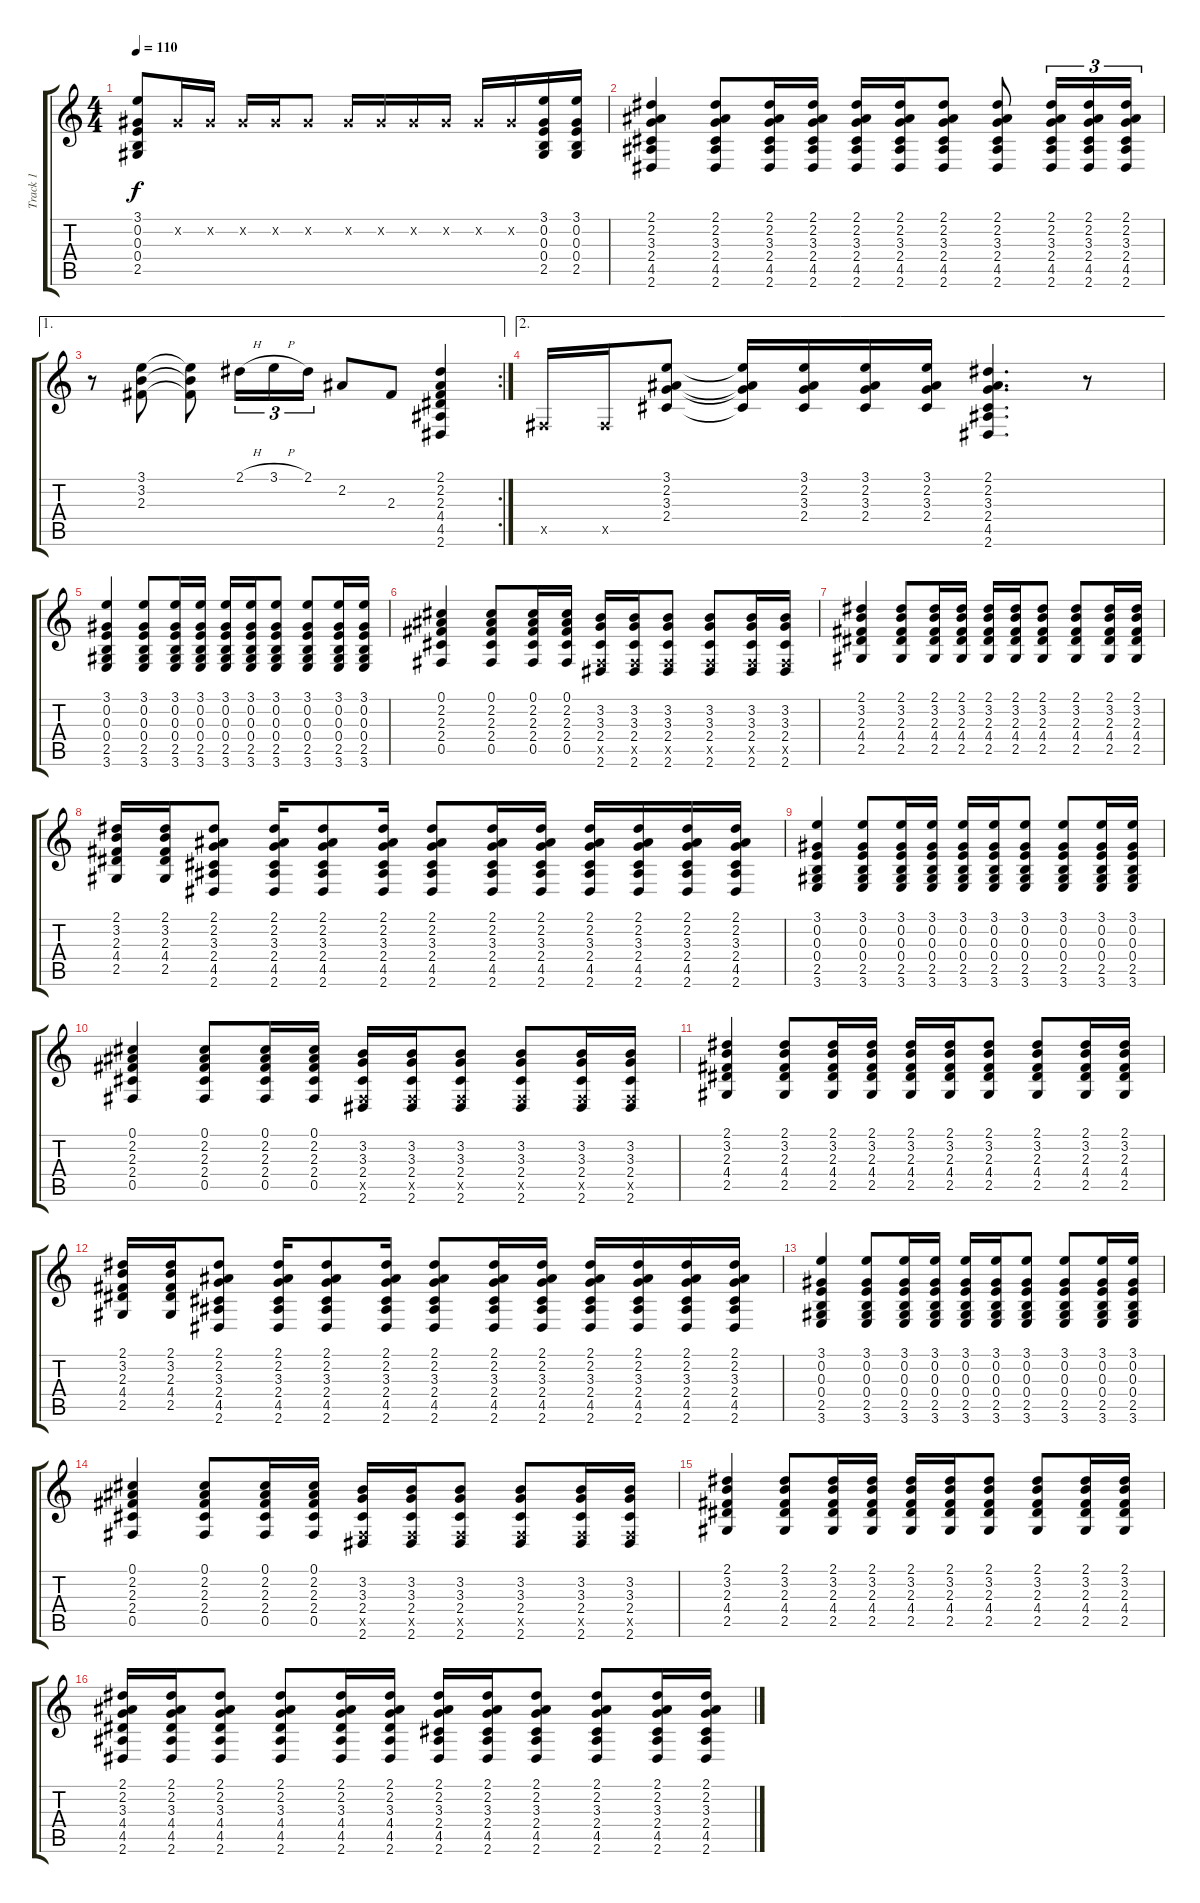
\track ("Track 1" "Track 1") {instrument acousticguitarsteel}
\staff {score tabs}
\tuning (Db4 Ab3 E3 B2 Gb2 Db2) {hide}
\ts (4 4)
\tempo 110
\clef g2
\ks c
(3.1 0.2 0.3 0.4 2.5).8{dy f} 0.2{x}.16 0.2{x}.16 0.2{x}.16 0.2{x}.16 0.2{x}.8 0.2{x}.16 0.2{x}.16 0.2{x}.16 0.2{x}.16 0.2{x}.16 0.2{x}.16 (3.1 0.2 0.3 0.4 2.5).16 (3.1 0.2 0.3 0.4 2.5).16 |
(2.1 2.2 3.3 2.4 4.5 2.6).4 (2.1 2.2 3.3 2.4 4.5 2.6).8 (2.1 2.2 3.3 2.4 4.5 2.6).16 (2.1 2.2 3.3 2.4 4.5 2.6).16 (2.1 2.2 3.3 2.4 4.5 2.6).16 (2.1 2.2 3.3 2.4 4.5 2.6).16 (2.1 2.2 3.3 2.4 4.5 2.6).8 (2.1 2.2 3.3 2.4 4.5 2.6).8 (2.1 2.2 3.3 2.4 4.5 2.6).16{tu (3 2)} (2.1 2.2 3.3 2.4 4.5 2.6).16{tu (3 2)} (2.1 2.2 3.3 2.4 4.5 2.6).16{tu (3 2)} |
\ae 1
\rc 2
r.8 (3.1 3.2 2.3).8 (3.1{t} 3.2{t} 2.3{t}).8 2.1{h}.16{tu (3 2)} 3.1{h}.16{tu (3 2)} 2.1.16{tu (3 2)} 2.2.8 2.3.8 (2.1 2.2 2.3 4.4 4.5 2.6).4 |
\ae 2
0.5{x}.16 0.5{x}.16 (3.1 2.2 3.3 2.4).8 (3.1{t} 2.2{t} 3.3{t} 2.4{t}).16 (3.1 2.2 3.3 2.4).16 (3.1 2.2 3.3 2.4).16 (3.1 2.2 3.3 2.4).16 (2.1 2.2 3.3 2.4 4.5 2.6).4{d} r.8 |
(3.1 0.2 0.3 0.4 2.5 3.6).4 (3.1 0.2 0.3 0.4 2.5 3.6).8 (3.1 0.2 0.3 0.4 2.5 3.6).16 (3.1 0.2 0.3 0.4 2.5 3.6).16 (3.1 0.2 0.3 0.4 2.5 3.6).16 (3.1 0.2 0.3 0.4 2.5 3.6).16 (3.1 0.2 0.3 0.4 2.5 3.6).8 (3.1 0.2 0.3 0.4 2.5 3.6).8 (3.1 0.2 0.3 0.4 2.5 3.6).16 (3.1 0.2 0.3 0.4 2.5 3.6).16 |
(0.1 2.2 2.3 2.4 0.5).4 (0.1 2.2 2.3 2.4 0.5).8 (0.1 2.2 2.3 2.4 0.5).16 (0.1 2.2 2.3 2.4 0.5).16 (3.2 3.3 2.4 0.5{x} 2.6).16 (3.2 3.3 2.4 0.5{x} 2.6).16 (3.2 3.3 2.4 0.5{x} 2.6).8 (3.2 3.3 2.4 0.5{x} 2.6).8 (3.2 3.3 2.4 0.5{x} 2.6).16 (3.2 3.3 2.4 0.5{x} 2.6).16 |
(2.1 3.2 2.3 4.4 2.5).4 (2.1 3.2 2.3 4.4 2.5).8 (2.1 3.2 2.3 4.4 2.5).16 (2.1 3.2 2.3 4.4 2.5).16 (2.1 3.2 2.3 4.4 2.5).16 (2.1 3.2 2.3 4.4 2.5).16 (2.1 3.2 2.3 4.4 2.5).8 (2.1 3.2 2.3 4.4 2.5).8 (2.1 3.2 2.3 4.4 2.5).16 (2.1 3.2 2.3 4.4 2.5).16 |
(2.1 3.2 2.3 4.4 2.5).16 (2.1 3.2 2.3 4.4 2.5).16 (2.1 2.2 3.3 2.4 4.5 2.6).8 (2.1 2.2 3.3 2.4 4.5 2.6).16 (2.1 2.2 3.3 2.4 4.5 2.6).8 (2.1 2.2 3.3 2.4 4.5 2.6).16 (2.1 2.2 3.3 2.4 4.5 2.6).8 (2.1 2.2 3.3 2.4 4.5 2.6).16 (2.1 2.2 3.3 2.4 4.5 2.6).16 (2.1 2.2 3.3 2.4 4.5 2.6).16 (2.1 2.2 3.3 2.4 4.5 2.6).16 (2.1 2.2 3.3 2.4 4.5 2.6).16 (2.1 2.2 3.3 2.4 4.5 2.6).16 |
(3.1 0.2 0.3 0.4 2.5 3.6).4 (3.1 0.2 0.3 0.4 2.5 3.6).8 (3.1 0.2 0.3 0.4 2.5 3.6).16 (3.1 0.2 0.3 0.4 2.5 3.6).16 (3.1 0.2 0.3 0.4 2.5 3.6).16 (3.1 0.2 0.3 0.4 2.5 3.6).16 (3.1 0.2 0.3 0.4 2.5 3.6).8 (3.1 0.2 0.3 0.4 2.5 3.6).8 (3.1 0.2 0.3 0.4 2.5 3.6).16 (3.1 0.2 0.3 0.4 2.5 3.6).16 |
(0.1 2.2 2.3 2.4 0.5).4 (0.1 2.2 2.3 2.4 0.5).8 (0.1 2.2 2.3 2.4 0.5).16 (0.1 2.2 2.3 2.4 0.5).16 (3.2 3.3 2.4 0.5{x} 2.6).16 (3.2 3.3 2.4 0.5{x} 2.6).16 (3.2 3.3 2.4 0.5{x} 2.6).8 (3.2 3.3 2.4 0.5{x} 2.6).8 (3.2 3.3 2.4 0.5{x} 2.6).16 (3.2 3.3 2.4 0.5{x} 2.6).16 |
(2.1 3.2 2.3 4.4 2.5).4 (2.1 3.2 2.3 4.4 2.5).8 (2.1 3.2 2.3 4.4 2.5).16 (2.1 3.2 2.3 4.4 2.5).16 (2.1 3.2 2.3 4.4 2.5).16 (2.1 3.2 2.3 4.4 2.5).16 (2.1 3.2 2.3 4.4 2.5).8 (2.1 3.2 2.3 4.4 2.5).8 (2.1 3.2 2.3 4.4 2.5).16 (2.1 3.2 2.3 4.4 2.5).16 |
(2.1 3.2 2.3 4.4 2.5).16 (2.1 3.2 2.3 4.4 2.5).16 (2.1 2.2 3.3 2.4 4.5 2.6).8 (2.1 2.2 3.3 2.4 4.5 2.6).16 (2.1 2.2 3.3 2.4 4.5 2.6).8 (2.1 2.2 3.3 2.4 4.5 2.6).16 (2.1 2.2 3.3 2.4 4.5 2.6).8 (2.1 2.2 3.3 2.4 4.5 2.6).16 (2.1 2.2 3.3 2.4 4.5 2.6).16 (2.1 2.2 3.3 2.4 4.5 2.6).16 (2.1 2.2 3.3 2.4 4.5 2.6).16 (2.1 2.2 3.3 2.4 4.5 2.6).16 (2.1 2.2 3.3 2.4 4.5 2.6).16 |
(3.1 0.2 0.3 0.4 2.5 3.6).4 (3.1 0.2 0.3 0.4 2.5 3.6).8 (3.1 0.2 0.3 0.4 2.5 3.6).16 (3.1 0.2 0.3 0.4 2.5 3.6).16 (3.1 0.2 0.3 0.4 2.5 3.6).16 (3.1 0.2 0.3 0.4 2.5 3.6).16 (3.1 0.2 0.3 0.4 2.5 3.6).8 (3.1 0.2 0.3 0.4 2.5 3.6).8 (3.1 0.2 0.3 0.4 2.5 3.6).16 (3.1 0.2 0.3 0.4 2.5 3.6).16 |
(0.1 2.2 2.3 2.4 0.5).4 (0.1 2.2 2.3 2.4 0.5).8 (0.1 2.2 2.3 2.4 0.5).16 (0.1 2.2 2.3 2.4 0.5).16 (3.2 3.3 2.4 0.5{x} 2.6).16 (3.2 3.3 2.4 0.5{x} 2.6).16 (3.2 3.3 2.4 0.5{x} 2.6).8 (3.2 3.3 2.4 0.5{x} 2.6).8 (3.2 3.3 2.4 0.5{x} 2.6).16 (3.2 3.3 2.4 0.5{x} 2.6).16 |
(2.1 3.2 2.3 4.4 2.5).4 (2.1 3.2 2.3 4.4 2.5).8 (2.1 3.2 2.3 4.4 2.5).16 (2.1 3.2 2.3 4.4 2.5).16 (2.1 3.2 2.3 4.4 2.5).16 (2.1 3.2 2.3 4.4 2.5).16 (2.1 3.2 2.3 4.4 2.5).8 (2.1 3.2 2.3 4.4 2.5).8 (2.1 3.2 2.3 4.4 2.5).16 (2.1 3.2 2.3 4.4 2.5).16 |
(2.1 2.2 3.3 4.4 4.5 2.6).16 (2.1 2.2 3.3 4.4 4.5 2.6).16 (2.1 2.2 3.3 4.4 4.5 2.6).8 (2.1 2.2 3.3 4.4 4.5 2.6).8 (2.1 2.2 3.3 4.4 4.5 2.6).16 (2.1 2.2 3.3 4.4 4.5 2.6).16 (2.1 2.2 3.3 2.4 4.5 2.6).16 (2.1 2.2 3.3 2.4 4.5 2.6).16 (2.1 2.2 3.3 2.4 4.5 2.6).8 (2.1 2.2 3.3 2.4 4.5 2.6).8 (2.1 2.2 3.3 2.4 4.5 2.6).16 (2.1 2.2 3.3 2.4 4.5 2.6).16
